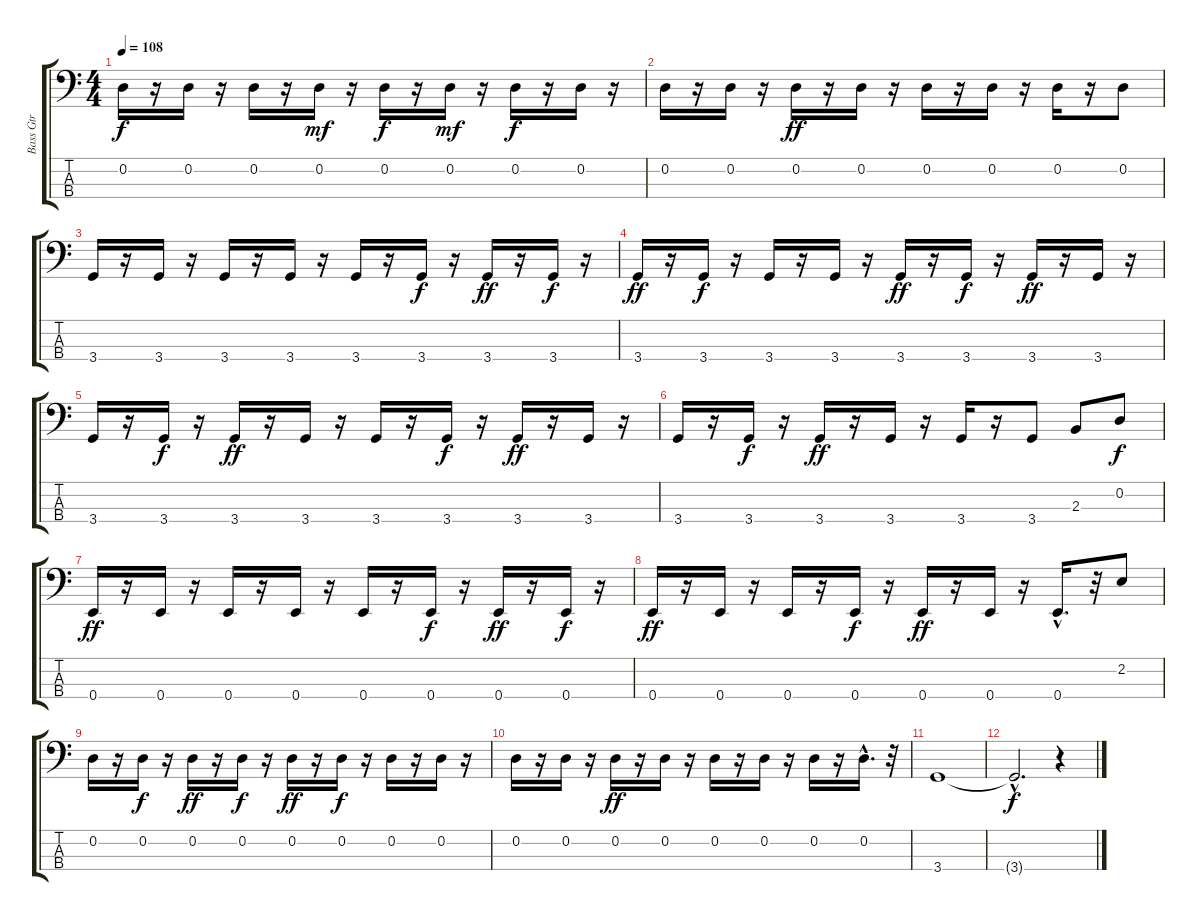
\track ("Bass Gtr            " "Bass Gtr  ") {instrument electricbassfinger}
\staff {score tabs}
\tuning (G2 D2 A1 E1) {hide}
\ts (4 4)
\tempo 108
\clef f4
\ks c
0.2.16{dy f} r.16 0.2.16 r.16 0.2.16 r.16 0.2.16{dy mf} r.16 0.2.16{dy f} r.16 0.2.16{dy mf} r.16 0.2.16{dy f} r.16 0.2.16 r.16 |
0.2.16 r.16 0.2.16 r.16 0.2.16{dy ff} r.16 0.2.16 r.16 0.2.16 r.16 0.2.16 r.16 0.2.16 r.16 0.2.8 |
3.4.16 r.16 3.4.16 r.16 3.4.16 r.16 3.4.16 r.16 3.4.16 r.16 3.4.16{dy f} r.16 3.4.16{dy ff} r.16 3.4.16{dy f} r.16 |
3.4.16{dy ff} r.16 3.4.16{dy f} r.16 3.4.16 r.16 3.4.16 r.16 3.4.16{dy ff} r.16 3.4.16{dy f} r.16 3.4.16{dy ff} r.16 3.4.16 r.16 |
3.4.16 r.16 3.4.16{dy f} r.16 3.4.16{dy ff} r.16 3.4.16 r.16 3.4.16 r.16 3.4.16{dy f} r.16 3.4.16{dy ff} r.16 3.4.16 r.16 |
3.4.16 r.16 3.4.16{dy f} r.16 3.4.16{dy ff} r.16 3.4.16 r.16 3.4.16 r.16 3.4.8 2.3.8 0.2.8{dy f} |
0.4.16{dy ff} r.16 0.4.16 r.16 0.4.16 r.16 0.4.16 r.16 0.4.16 r.16 0.4.16{dy f} r.16 0.4.16{dy ff} r.16 0.4.16{dy f} r.16 |
0.4.16{dy ff} r.16 0.4.16 r.16 0.4.16 r.16 0.4.16{dy f} r.16 0.4.16{dy ff} r.16 0.4.16 r.16 0.4{hac}.16{d} r.32 2.2.8 |
0.2.16 r.16 0.2.16{dy f} r.16 0.2.16{dy ff} r.16 0.2.16{dy f} r.16 0.2.16{dy ff} r.16 0.2.16{dy f} r.16 0.2.16 r.16 0.2.16 r.16 |
0.2.16 r.16 0.2.16 r.16 0.2.16{dy ff} r.16 0.2.16 r.16 0.2.16 r.16 0.2.16 r.16 0.2.16 r.16 0.2{hac}.16{d} r.32 |
3.4.1 |
3.4{hac t}.2{d dy f} r.4
